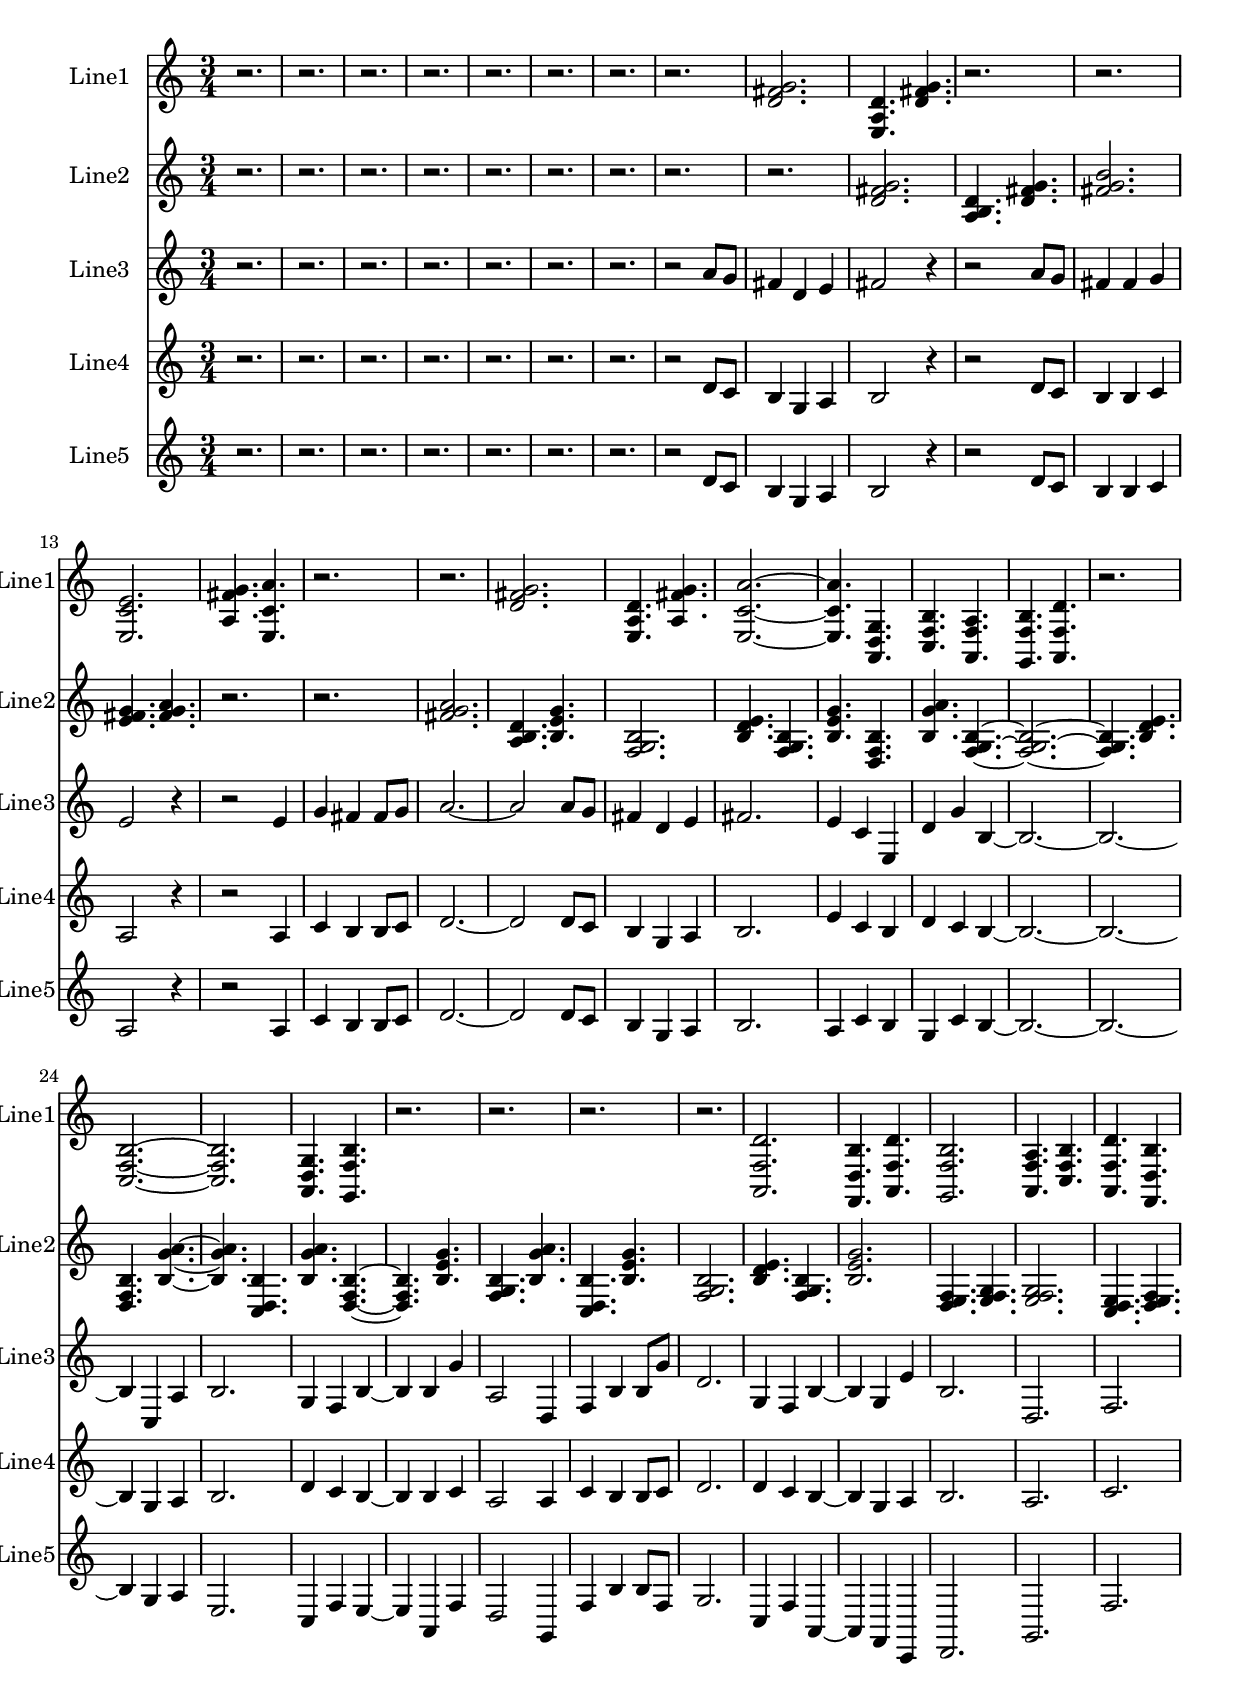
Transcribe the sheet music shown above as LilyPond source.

% 2016-09-03 12:03

\version "2.18.2"
\language "english"

\header {}

\layout {}

\paper {}

\score {
    \new Score <<
        \context Staff = "line1" {
            \set Staff.instrumentName = \markup { Line1 }
            \set Staff.shortInstrumentName = \markup { Line1 }
            {
                \numericTimeSignature
                \time 3/4
                \bar "||"
                \accidentalStyle modern-cautionary
                r2.
                r2.
                r2.
                r2.
                r2.
                r2.
                r2.
                r2.
                <d' fs' g'>2.
                <e a d'>4.
                <d' fs' g'>4.
                r2.
                r2.
                <e c' e'>2.
                <a fs' g'>4.
                <e c' a'>4.
                r2.
                r2.
                <d' fs' g'>2.
                <e a d'>4.
                <a fs' g'>4.
                <e c' a'>2. ~
                <e c' a'>4.
                <a, d g>4.
                <c f b>4.
                <a, f a>4.
                <g, f b>4.
                <a, f d'>4.
                r2.
                <c f b>2. ~
                <c f b>2.
                <a, d g>4.
                <g, f b>4.
                r2.
                r2.
                r2.
                r2.
                <a, f d'>2.
                <f, d b>4.
                <a, f d'>4.
                <g, f b>2.
                <a, f a>4.
                <c f b>4.
                <a, f d'>4.
                <f, d b>4.
            }
        }
        \context Staff = "line2" {
            \set Staff.instrumentName = \markup { Line2 }
            \set Staff.shortInstrumentName = \markup { Line2 }
            {
                \numericTimeSignature
                \time 3/4
                \bar "||"
                \accidentalStyle modern-cautionary
                r2.
                r2.
                r2.
                r2.
                r2.
                r2.
                r2.
                r2.
                r2.
                <d' fs' g'>2.
                <a b d'>4.
                <d' fs' g'>4.
                <fs' g' b'>2.
                <e' fs' g'>4.
                <fs' g' a'>4.
                r2.
                r2.
                <fs' g' a'>2.
                <a b d'>4.
                <b e' g'>4.
                <f g b>2.
                <b d' e'>4.
                <f g b>4.
                <b e' g'>4.
                <d f b>4.
                <b g' a'>4.
                <f g b>4. ~
                <f g b>2. ~
                <f g b>4.
                <b d' e'>4.
                <d f b>4.
                <b g' a'>4. ~
                <b g' a'>4.
                <c d b>4.
                <b g' a'>4.
                <d f b>4. ~
                <d f b>4.
                <b e' g'>4.
                <f g b>4.
                <b g' a'>4.
                <c d b>4.
                <b e' g'>4.
                <f g b>2.
                <b d' e'>4.
                <f g b>4.
                <b e' g'>2.
                <d e f>4.
                <e f g>4.
                <e f g>2.
                <c d e>4.
                <d e f>4.
            }
        }
        \context Staff = "line3" {
            \set Staff.instrumentName = \markup { Line3 }
            \set Staff.shortInstrumentName = \markup { Line3 }
            {
                \numericTimeSignature
                \time 3/4
                \bar "||"
                \accidentalStyle modern-cautionary
                r2.
                r2.
                r2.
                r2.
                r2.
                r2.
                r2.
                r2
                a'8 [
                g'8 ]
                fs'4
                d'4
                e'4
                fs'2
                r4
                r2
                a'8 [
                g'8 ]
                fs'4
                fs'4
                g'4
                e'2
                r4
                r2
                e'4
                g'4
                fs'4
                fs'8 [
                g'8 ]
                a'2. ~
                a'2
                a'8 [
                g'8 ]
                fs'4
                d'4
                e'4
                fs'2.
                e'4
                c'4
                e4
                d'4
                g'4
                b4 ~
                b2. ~
                b2. ~
                b4
                c4
                a4
                b2.
                g4
                f4
                b4 ~
                b4
                b4
                g'4
                a2
                d4
                f4
                b4
                b8 [
                g'8 ]
                d'2.
                g4
                f4
                b4 ~
                b4
                g4
                e'4
                b2.
                d2.
                f2.
            }
        }
        \context Staff = "line4" {
            \set Staff.instrumentName = \markup { Line4 }
            \set Staff.shortInstrumentName = \markup { Line4 }
            {
                \numericTimeSignature
                \time 3/4
                \bar "||"
                \accidentalStyle modern-cautionary
                r2.
                r2.
                r2.
                r2.
                r2.
                r2.
                r2.
                r2
                d'8 [
                c'8 ]
                b4
                g4
                a4
                b2
                r4
                r2
                d'8 [
                c'8 ]
                b4
                b4
                c'4
                a2
                r4
                r2
                a4
                c'4
                b4
                b8 [
                c'8 ]
                d'2. ~
                d'2
                d'8 [
                c'8 ]
                b4
                g4
                a4
                b2.
                e'4
                c'4
                b4
                d'4
                c'4
                b4 ~
                b2. ~
                b2. ~
                b4
                g4
                a4
                b2.
                d'4
                c'4
                b4 ~
                b4
                b4
                c'4
                a2
                a4
                c'4
                b4
                b8 [
                c'8 ]
                d'2.
                d'4
                c'4
                b4 ~
                b4
                g4
                a4
                b2.
                a2.
                c'2.
            }
        }
        \context Staff = "line5" {
            \set Staff.instrumentName = \markup { Line5 }
            \set Staff.shortInstrumentName = \markup { Line5 }
            {
                \numericTimeSignature
                \time 3/4
                \bar "||"
                \accidentalStyle modern-cautionary
                r2.
                r2.
                r2.
                r2.
                r2.
                r2.
                r2.
                r2
                d'8 [
                c'8 ]
                b4
                g4
                a4
                b2
                r4
                r2
                d'8 [
                c'8 ]
                b4
                b4
                c'4
                a2
                r4
                r2
                a4
                c'4
                b4
                b8 [
                c'8 ]
                d'2. ~
                d'2
                d'8 [
                c'8 ]
                b4
                g4
                a4
                b2.
                a4
                c'4
                b4
                g4
                c'4
                b4 ~
                b2. ~
                b2. ~
                b4
                g4
                a4
                e2.
                c4
                f4
                e4 ~
                e4
                a,4
                f4
                d2
                g,4
                f4
                b4
                b8 [
                f8 ]
                g2.
                c4
                f4
                a,4 ~
                a,4
                f,4
                c,4
                d,2.
                g,2.
                f2.
            }
        }
    >>
}